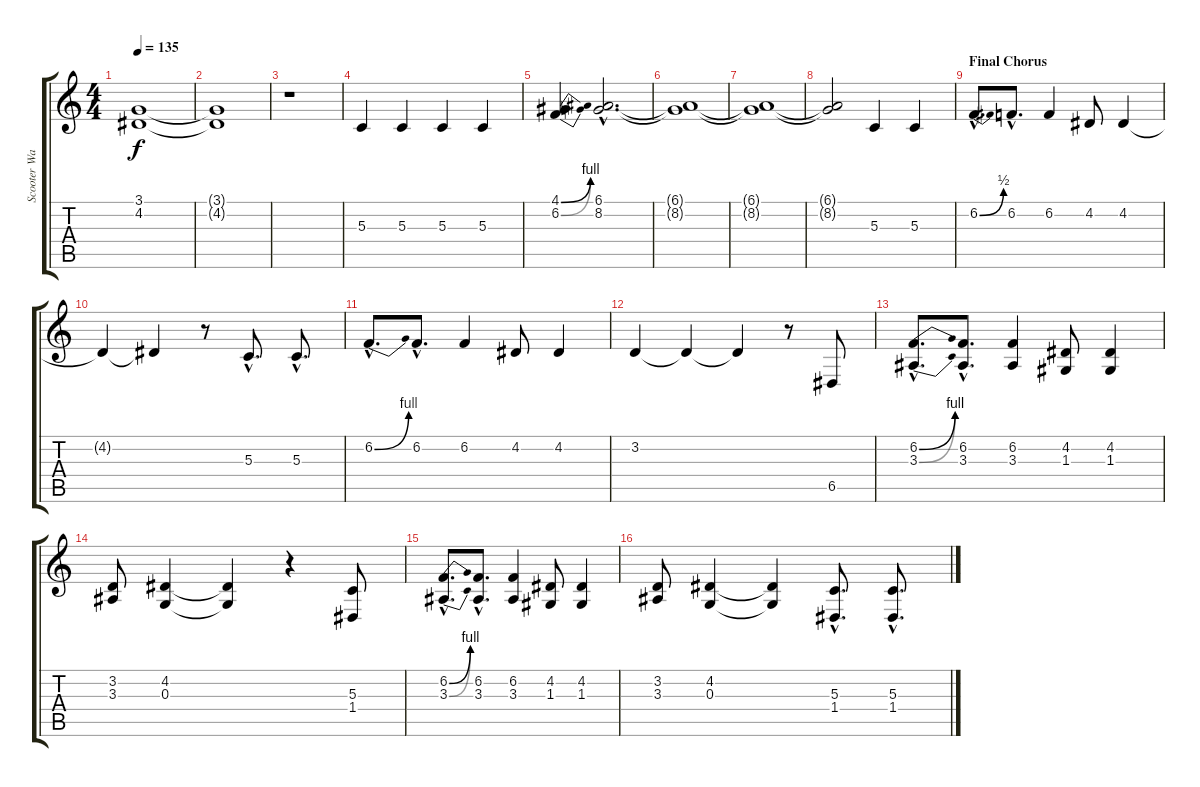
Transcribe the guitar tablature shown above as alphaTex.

\track ("Scooter Ward (Vocals)" "Scooter Wa") {instrument violin}
\staff {score tabs}
\tuning (E4 B3 G3 D3 A2 E2) {hide}
\ts (4 4)
\tempo 135
\clef g2
\ks c
(3.1 4.2).1{dy f} |
(3.1{t} 4.2{t}).1 |
r.1 |
5.3.4 5.3.4 5.3.4 5.3.4 |
(4.1{be (bend 0 0 60 4)} 6.2{be (bend 0 0 60 4)}).4 (6.1{hac} 8.2{hac}).2{d} |
(6.1{t} 8.2{t}).1 |
(6.1{t} 8.2{t}).1 |
(6.1{t} 8.2{t}).2 5.3.4 5.3.4 |
\section ("" "Final Chorus")
6.2{be (bend 0 0 60 2) hac}.8{d} 6.2{hac}.8{d} 6.2.4 4.2.8 4.2.4 |
4.2{t}.4 4.2{t}.4 r.8 5.3{hac}.8{d} 5.3{hac}.8{d} |
6.2{be (bend 0 0 60 4) hac}.8{d} 6.2{hac}.8{d} 6.2.4 4.2.8 4.2.4 |
3.2.4 3.2{t}.4 3.2{t}.4 r.8 6.5.8 |
(6.2{be (bend 0 0 60 4) hac} 3.3{be (bend 0 0 60 4) hac}).8{d} (6.2{hac} 3.3{hac}).8{d} (6.2 3.3).4 (4.2 1.3).8 (4.2 1.3).4 |
(3.2 3.3).8 (4.2 0.3).4 (4.2{t} 0.3{t}).4 r.4 (5.3 1.4).8 |
(6.2{be (bend 0 0 60 4) hac} 3.3{be (bend 0 0 60 4) hac}).8{d} (6.2{hac} 3.3{hac}).8{d} (6.2 3.3).4 (4.2 1.3).8 (4.2 1.3).4 |
(3.2 3.3).8 (4.2 0.3).4 (4.2{t} 0.3{t}).4 (5.3{hac} 1.4{hac}).8{d} (5.3{hac} 1.4{hac}).8{d}
